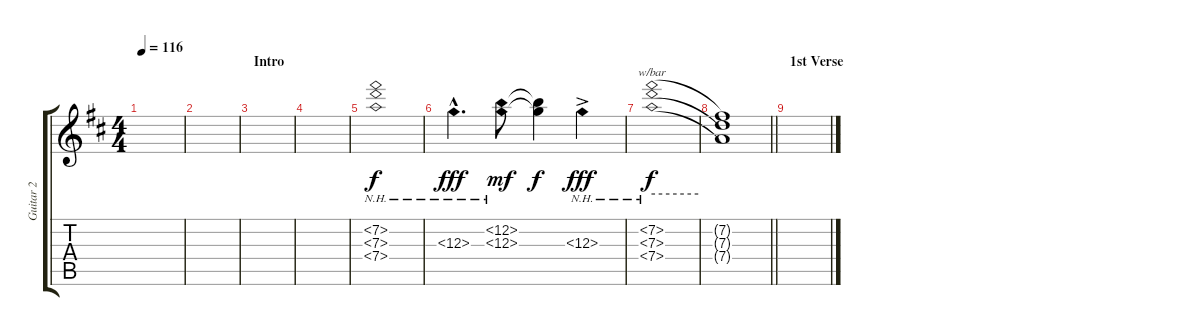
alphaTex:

\track ("Guitar 2" "Guitar 2") {instrument overdrivenguitar}
\staff {score tabs}
\tuning (E4 B3 G3 D3 A2 E2) {hide}
\ts (4 4)
\tempo 116
\clef g2
\ks d
|
|
\section ("" "Intro")
|
|
(7.2{nh} 7.3{nh} 7.4{nh}).1 |
12.3{nh hac}.4{d dy fff} (12.2{nh} 12.3{nh}).8{dy mf} (12.2{t} 12.3{t}).4{dy f} 12.3{nh ac}.4{dy fff} |
(7.2{nh} 7.3{nh} 7.4{nh}).1{tbe (hold default 0 0 60 0) dy f} |
\barLineRight lightlight
(7.2{t} 7.3{t} 7.4{t}).1 |
\section ("" "1st Verse")
